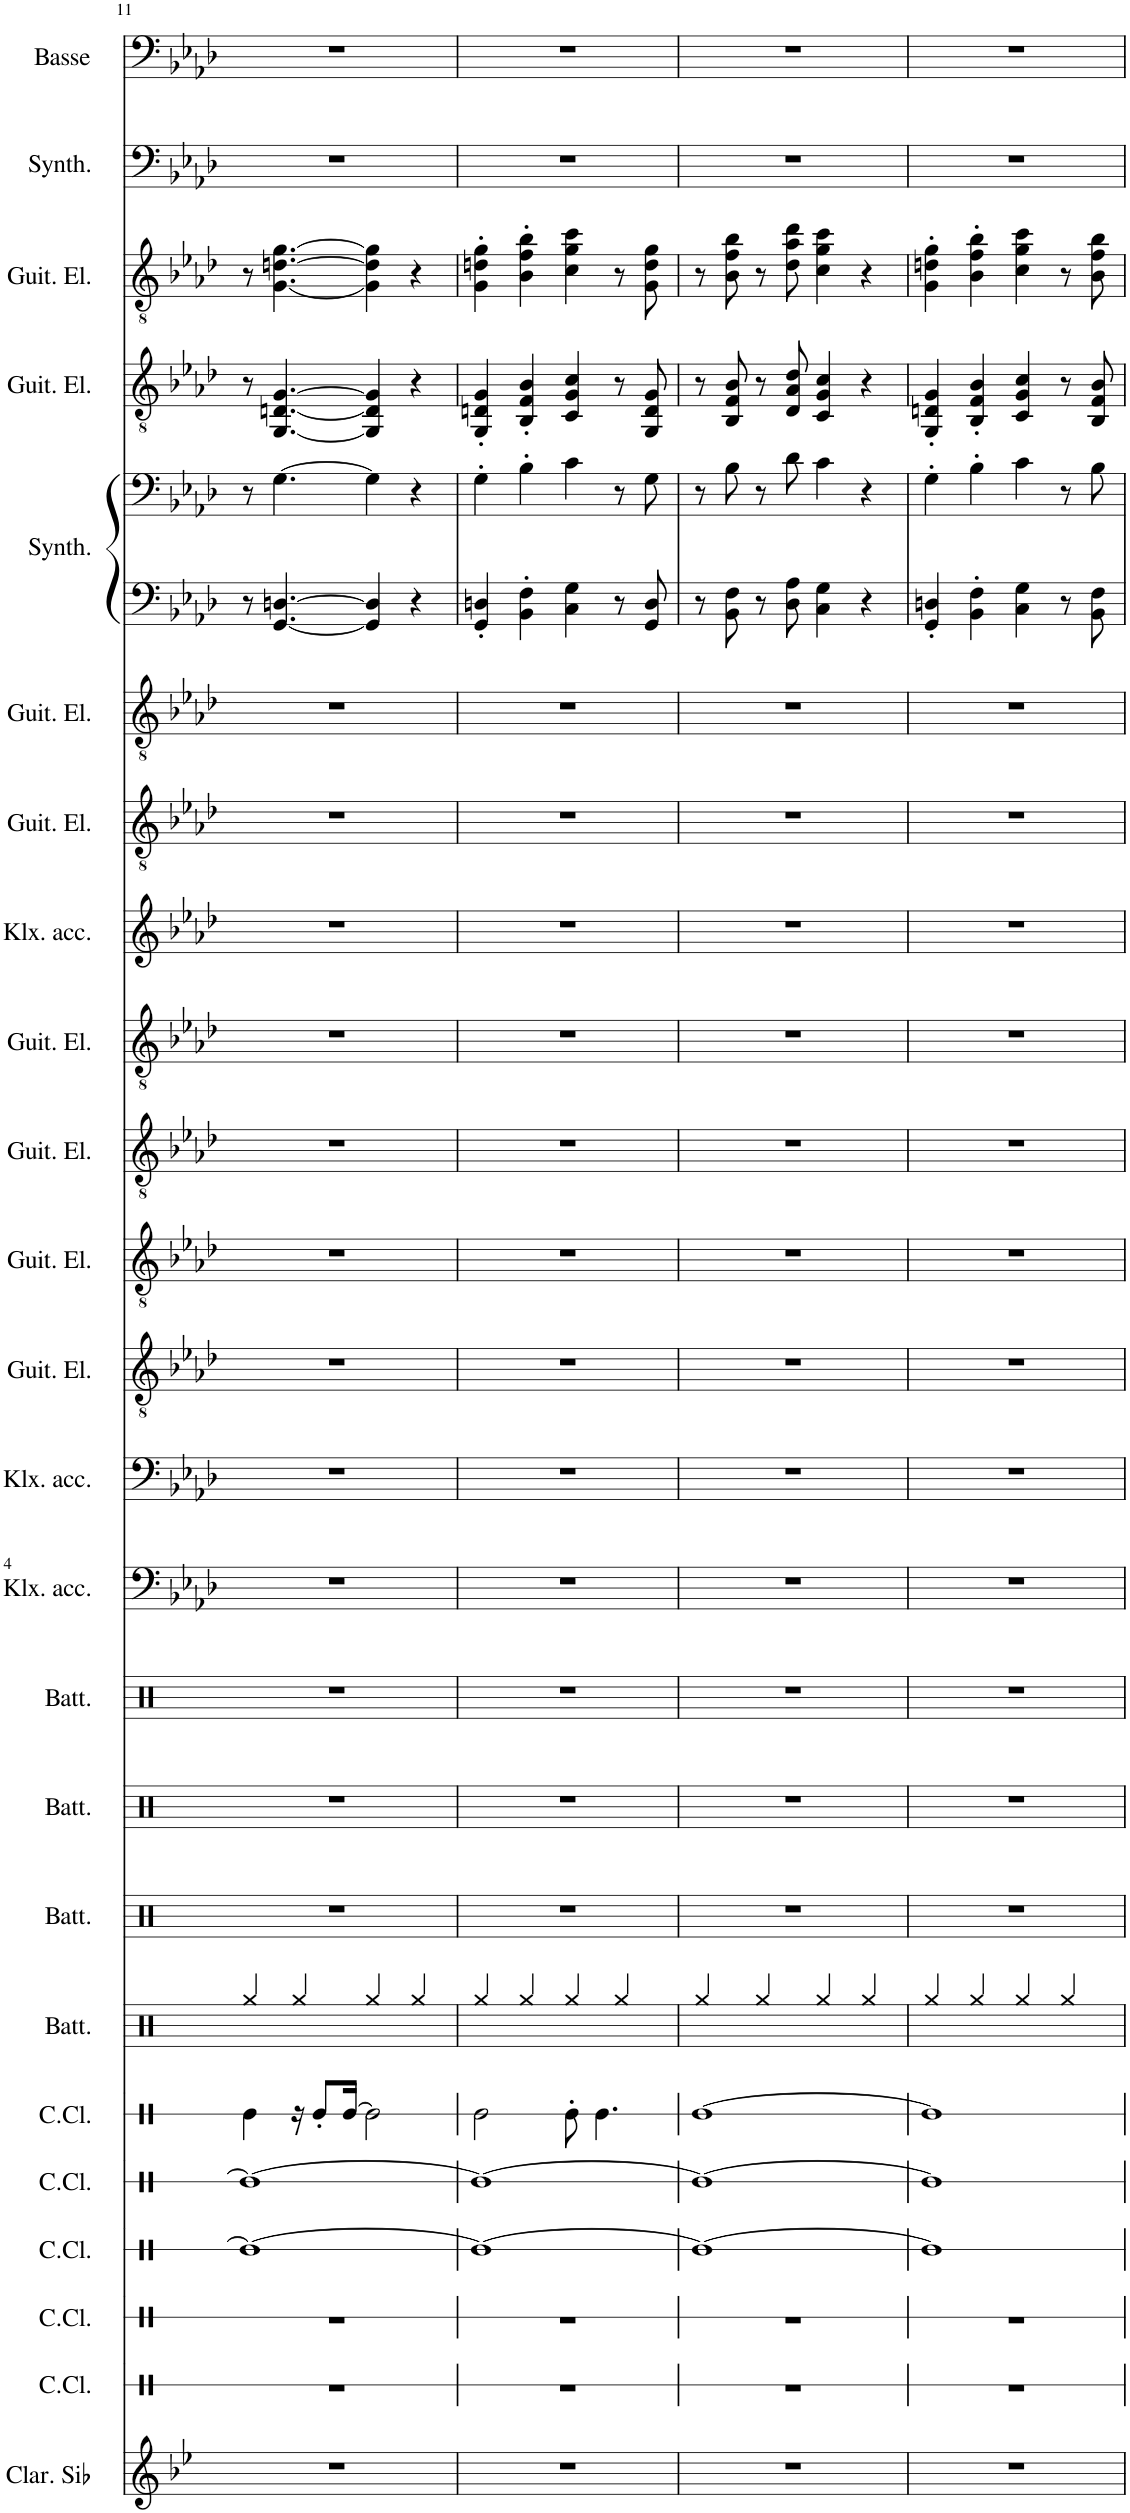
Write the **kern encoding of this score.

**kern	**kern	**kern	**kern	**kern	**kern	**kern	**kern	**kern	**kern	**kern	**kern	**kern	**kern	**kern	**kern	**kern	**kern	**kern	**kern	**kern	**kern	**kern	**kern	**kern
*part24	*part23	*part22	*part21	*part20	*part19	*part18	*part17	*part16	*part15	*part14	*part13	*part12	*part11	*part10	*part9	*part8	*part7	*part6	*part5	*part5	*part4	*part3	*part2	*part1
*staff25	*staff24	*staff23	*staff22	*staff21	*staff20	*staff19	*staff18	*staff17	*staff16	*staff15	*staff14	*staff13	*staff12	*staff11	*staff10	*staff9	*staff8	*staff7	*staff6	*staff5	*staff4	*staff3	*staff2	*staff1
*I"Clarinette en Sib	*I"Caisse claire	*I"Caisse claire	*I"Caisse claire	*I"Caisse claire	*I"Caisse claire	*I"Batterie	*I"Batterie	*I"Batterie	*I"Batterie	*I"Klaxon accordés.	*I"Klaxon accordés.	*I"Guitare électrique	*I"Guitare électrique	*I"Guitare électrique	*I"Guitare électrique	*I"Klaxon accordés.	*I"Guitare électrique	*I"Guitare électrique	*I"Synthétiseur de triangles	*	*I"Guitare électrique	*I"Guitare électrique	*I"Synthétiseur d'effets	*I"Basse acoustique
*I'Clar. Sib	*I'C.Cl.	*I'C.Cl.	*I'C.Cl.	*I'C.Cl.	*I'C.Cl.	*I'Batt.	*I'Batt.	*I'Batt.	*I'Batt.	*I'Klx. acc.	*I'Klx. acc.	*I'Guit. El.	*I'Guit. El.	*I'Guit. El.	*I'Guit. El.	*I'Klx. acc.	*I'Guit. El.	*I'Guit. El.	*I'Synth.	*	*I'Guit. El.	*I'Guit. El.	*I'Synth.	*I'Basse
!!LO:PB:g=z
*clefG2	*clefX	*clefX	*clefX	*clefX	*clefX	*clefX	*clefX	*clefX	*clefX	*clefF4	*clefF4	*clefGv2	*clefGv2	*clefGv2	*clefGv2	*clefG2	*clefGv2	*clefGv2	*clefF4	*clefF4	*clefGv2	*clefGv2	*clefF4	*clefF4
*Trd1c2	*	*	*	*	*	*	*	*	*	*	*	*	*	*	*	*	*	*	*	*	*	*	*	*Trd7c12
*k[b-e-]	*k[b-e-a-d-]	*k[b-e-a-d-]	*k[b-e-a-d-]	*k[b-e-a-d-]	*k[b-e-a-d-]	*k[]	*k[]	*k[]	*k[]	*k[b-e-a-d-]	*k[b-e-a-d-]	*k[b-e-a-d-]	*k[b-e-a-d-]	*k[b-e-a-d-]	*k[b-e-a-d-]	*k[b-e-a-d-]	*k[b-e-a-d-]	*k[b-e-a-d-]	*k[b-e-a-d-]	*k[b-e-a-d-]	*k[b-e-a-d-]	*k[b-e-a-d-]	*k[b-e-a-d-]	*k[b-e-a-d-]
*M4/4	*M4/4	*M4/4	*M4/4	*M4/4	*M4/4	*M4/4	*M4/4	*M4/4	*M4/4	*M4/4	*M4/4	*M4/4	*M4/4	*M4/4	*M4/4	*M4/4	*M4/4	*M4/4	*M4/4	*M4/4	*M4/4	*M4/4	*M4/4	*M4/4
=11	=11	=11	=11	=11	=11	=11	=11	=11	=11	=11	=11	=11	=11	=11	=11	=11	=11	=11	=11	=11	=11	=11	=11	=11
1r	1r	1r	1Re_	1Re_	4Re\	4Rgg/	1r	1r	1r	1r	1r	1r	1r	1r	1r	1r	1r	1r	8r	8r	8r	8r	1r	1r
.	.	.	.	.	.	.	.	.	.	.	.	.	.	.	.	.	.	.	[4.GG/ [4.Dn/	[4.G\	[4.GG/ [4.Dn/ [4.G/	[4.G\ [4.dn\ [4.g\	.	.
.	.	.	.	.	16r	4Rgg/	.	.	.	.	.	.	.	.	.	.	.	.	.	.	.	.	.	.
.	.	.	.	.	8Re'/L	.	.	.	.	.	.	.	.	.	.	.	.	.	.	.	.	.	.	.
.	.	.	.	.	[16Re/Jk	.	.	.	.	.	.	.	.	.	.	.	.	.	.	.	.	.	.	.
.	.	.	.	.	2Re\]	4Rgg/	.	.	.	.	.	.	.	.	.	.	.	.	4GG/] 4D/]	4G\]	4GG/] 4D/] 4G/]	4G\] 4d\] 4g\]	.	.
.	.	.	.	.	.	4Rgg/	.	.	.	.	.	.	.	.	.	.	.	.	4r	4r	4r	4r	.	.
=12	=12	=12	=12	=12	=12	=12	=12	=12	=12	=12	=12	=12	=12	=12	=12	=12	=12	=12	=12	=12	=12	=12	=12	=12
1r	1r	1r	1Re_	1Re_	2Re\	4Rgg/	1r	1r	1r	1r	1r	1r	1r	1r	1r	1r	1r	1r	4GG/' 4Dn/'	4G'\	4GG/' 4Dn/' 4G/'	4G\' 4dn\' 4g\'	1r	1r
.	.	.	.	.	.	4Rgg/	.	.	.	.	.	.	.	.	.	.	.	.	4BB-\' 4F\'	4B-'\	4BB-/' 4F/' 4B-/'	4B-\' 4f\' 4b-\'	.	.
.	.	.	.	.	8Re'\	4Rgg/	.	.	.	.	.	.	.	.	.	.	.	.	4C\ 4G\	4c\	4C/ 4G/ 4c/	4c\ 4g\ 4cc\	.	.
.	.	.	.	.	4.Re\	.	.	.	.	.	.	.	.	.	.	.	.	.	.	.	.	.	.	.
.	.	.	.	.	.	4Rgg/	.	.	.	.	.	.	.	.	.	.	.	.	8r	8r	8r	8r	.	.
.	.	.	.	.	.	.	.	.	.	.	.	.	.	.	.	.	.	.	8GG/ 8D/	8G\	8GG/ 8D/ 8G/	8G\ 8d\ 8g\	.	.
=13	=13	=13	=13	=13	=13	=13	=13	=13	=13	=13	=13	=13	=13	=13	=13	=13	=13	=13	=13	=13	=13	=13	=13	=13
1r	1r	1r	1Re_	1Re_	[1Re	4Rgg/	1r	1r	1r	1r	1r	1r	1r	1r	1r	1r	1r	1r	8r	8r	8r	8r	1r	1r
.	.	.	.	.	.	.	.	.	.	.	.	.	.	.	.	.	.	.	8BB-\ 8F\	8B-\	8BB-/ 8F/ 8B-/	8B-\ 8f\ 8b-\	.	.
.	.	.	.	.	.	4Rgg/	.	.	.	.	.	.	.	.	.	.	.	.	8r	8r	8r	8r	.	.
.	.	.	.	.	.	.	.	.	.	.	.	.	.	.	.	.	.	.	8D-\ 8A-\	8d-\	8D-/ 8A-/ 8d-/	8d-\ 8a-\ 8dd-\	.	.
.	.	.	.	.	.	4Rgg/	.	.	.	.	.	.	.	.	.	.	.	.	4C\ 4G\	4c\	4C/ 4G/ 4c/	4c\ 4g\ 4cc\	.	.
.	.	.	.	.	.	4Rgg/	.	.	.	.	.	.	.	.	.	.	.	.	4r	4r	4r	4r	.	.
=14	=14	=14	=14	=14	=14	=14	=14	=14	=14	=14	=14	=14	=14	=14	=14	=14	=14	=14	=14	=14	=14	=14	=14	=14
1r	1r	1r	1Re]	1Re]	1Re]	4Rgg/	1r	1r	1r	1r	1r	1r	1r	1r	1r	1r	1r	1r	4GG/' 4Dn/'	4G'\	4GG/' 4Dn/' 4G/'	4G\' 4dn\' 4g\'	1r	1r
.	.	.	.	.	.	4Rgg/	.	.	.	.	.	.	.	.	.	.	.	.	4BB-\' 4F\'	4B-'\	4BB-/' 4F/' 4B-/'	4B-\' 4f\' 4b-\'	.	.
.	.	.	.	.	.	4Rgg/	.	.	.	.	.	.	.	.	.	.	.	.	4C\ 4G\	4c\	4C/ 4G/ 4c/	4c\ 4g\ 4cc\	.	.
.	.	.	.	.	.	4Rgg/	.	.	.	.	.	.	.	.	.	.	.	.	8r	8r	8r	8r	.	.
.	.	.	.	.	.	.	.	.	.	.	.	.	.	.	.	.	.	.	8BB-\ 8F\	8B-\	8BB-/ 8F/ 8B-/	8B-\ 8f\ 8b-\	.	.
=	=	=	=	=	=	=	=	=	=	=	=	=	=	=	=	=	=	=	=	=	=	=	=	=
*-	*-	*-	*-	*-	*-	*-	*-	*-	*-	*-	*-	*-	*-	*-	*-	*-	*-	*-	*-	*-	*-	*-	*-	*-
